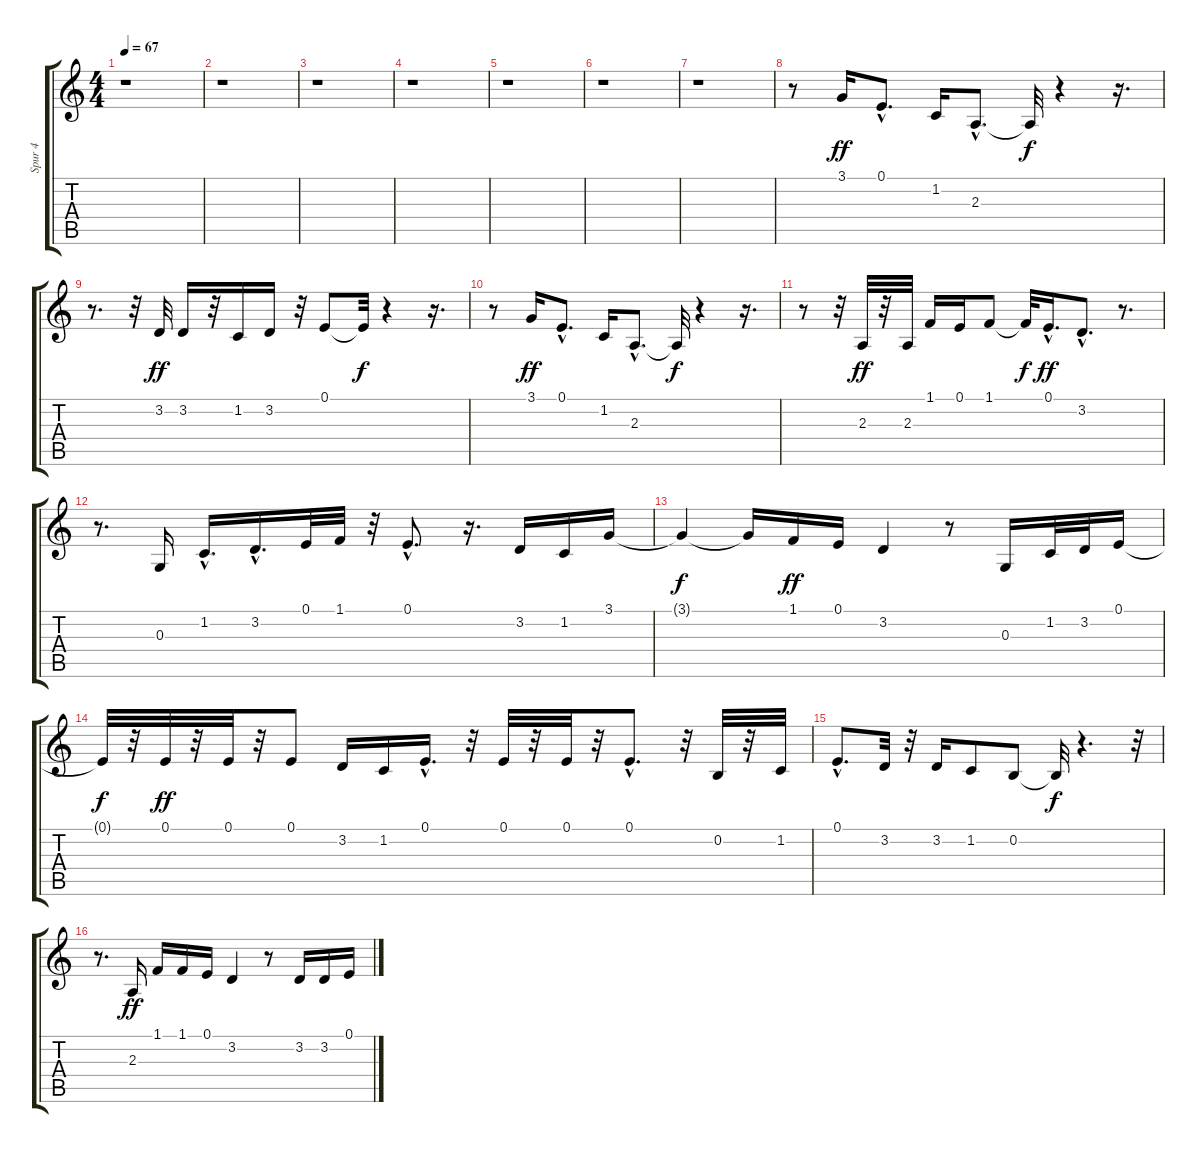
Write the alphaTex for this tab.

\track ("Spur 4" "Spur 4") {instrument altosax}
\staff {score tabs}
\tuning (E4 B3 G3 D3 A2 E2) {hide}
\ts (4 4)
\tempo 67
\clef g2
\ks c
r.1{dy ff instrument altosax} |
r.1 |
r.1 |
r.1 |
r.1 |
r.1 |
r.1 |
r.8 3.1.16 0.1{hac}.8{d} 1.2.16 2.3{hac}.8{d} 2.3{t}.32{dy f} r.4 r.16{d} |
r.8{d} r.32 3.2.32{dy ff} 3.2.16 r.32 1.2.16 3.2.16 r.32 0.1.8 0.1{t}.32{dy f} r.4 r.16{d} |
r.8 3.1.16{dy ff} 0.1{hac}.8{d} 1.2.16 2.3{hac}.8{d} 2.3{t}.32{dy f} r.4 r.16{d} |
r.8 r.32 2.3.32{dy ff} r.32 2.3.32 1.1.16 0.1.16 1.1.8 1.1{t}.32{dy f} 0.1{hac}.16{d dy ff} 3.2{hac}.8{d} r.8{d} |
r.8{d} 0.3.16 1.2{hac}.16{d} 3.2{hac}.16{d} 0.1.32 1.1.32 r.32 0.1{hac}.8{d} r.16{d} 3.2.16 1.2.16 3.1.16 |
3.1{t}.4{dy f} 3.1{t}.16 1.1.16{dy ff} 0.1.16 3.2.4 r.8 0.3.16 1.2.32 3.2.32 0.1.16 |
0.1{t}.32{dy f} r.32 0.1.32{dy ff} r.32 0.1.32 r.32 0.1.8 3.2.16 1.2.16 0.1{hac}.16{d} r.32 0.1.32 r.32 0.1.32 r.32 0.1{hac}.8{d} r.32 0.2.32 r.32 1.2.32 |
0.1{hac}.8{d} 3.2.32 r.32 3.2.16 1.2.8 0.2.8 0.2{t}.32{dy f} r.4{d} r.32 |
r.8{d} 2.3.16{dy ff} 1.1.16 1.1.16 0.1.16 3.2.4 r.8 3.2.16 3.2.16 0.1.16
